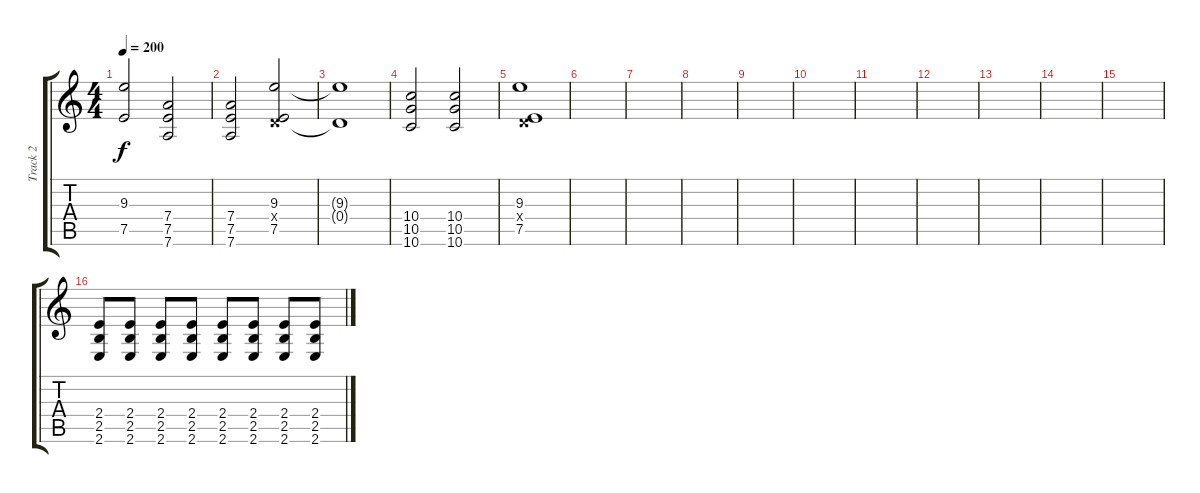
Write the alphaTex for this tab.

\track ("Track 2" "Track 2") {instrument distortionguitar}
\staff {score tabs}
\tuning (E4 B3 G3 D3 A2 D2) {hide}
\ts (4 4)
\tempo 200
\clef g2
\ks c
(9.3{t} 7.5{t}).2{dy f} (7.4 7.5 7.6).2 |
(7.4 7.5 7.6).2 (9.3 0.4{x} 7.5).2 |
(9.3{t} 0.4{t}).1 |
(10.4 10.5 10.6).2 (10.4 10.5 10.6).2 |
(9.3 0.4{x} 7.5).1 |
|
|
|
|
|
|
|
|
|
|
(2.4 2.5 2.6).8 (2.4 2.5 2.6).8 (2.4 2.5 2.6).8 (2.4 2.5 2.6).8 (2.4 2.5 2.6).8 (2.4 2.5 2.6).8 (2.4 2.5 2.6).8 (2.4 2.5 2.6).8
